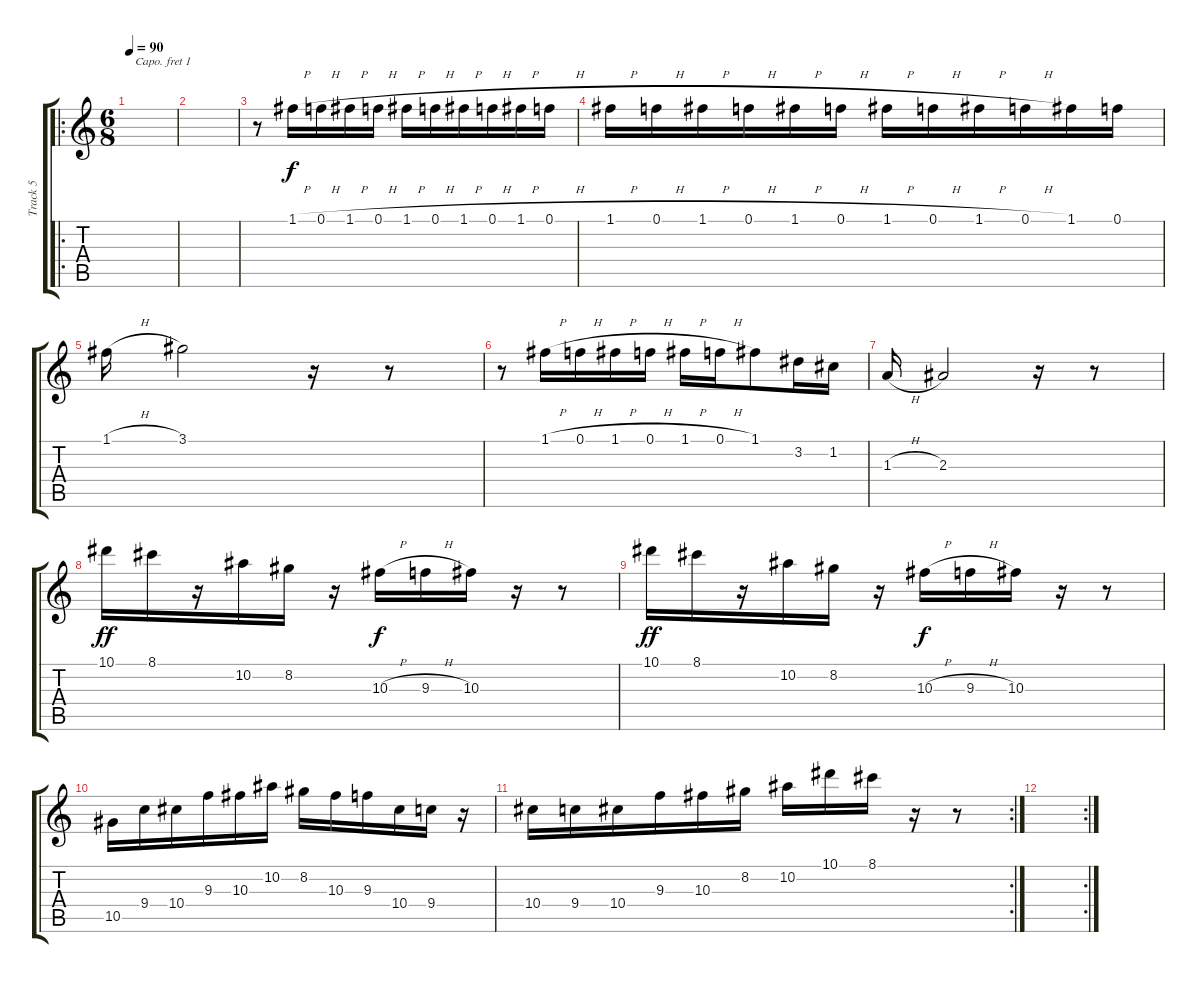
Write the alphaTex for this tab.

\track ("Track 5" "Track 5") {instrument electricguitarclean}
\staff {score tabs}
\capo 1
\tuning (E4 B3 G3 D3 A2 E2) {hide}
\ro
\ts (6 8)
\tempo 90
\clef g2
\ks c
|
|
r.8{volume 2} 1.1{h}.16{dy f volume 9} 0.1{h}.16 1.1{h}.16 0.1{h}.16 1.1{h}.16 0.1{h}.16 1.1{h}.16 0.1{h}.16 1.1{h}.16 0.1{h}.16 |
1.1{h}.16 0.1{h}.16 1.1{h}.16 0.1{h}.16 1.1{h}.16 0.1{h}.16 1.1{h}.16 0.1{h}.16 1.1{h}.16 0.1{h}.16 1.1.16 0.1.16 |
1.1{h}.16 3.1.2 r.16 r.8 |
r.8 1.1{h}.16 0.1{h}.16 1.1{h}.16 0.1{h}.16 1.1{h}.16 0.1{h}.16 1.1.8 3.2.16 1.2.16 |
1.3{h}.16 2.3.2 r.16 r.8 |
10.1.16{dy ff} 8.1.16 r.16 10.2.16 8.2.16 r.16 10.3{h}.16{dy f} 9.3{h}.16 10.3.16 r.16 r.8 |
10.1.16{dy ff} 8.1.16 r.16 10.2.16 8.2.16 r.16 10.3{h}.16{dy f} 9.3{h}.16 10.3.16 r.16 r.8 |
10.5.16 9.4.16 10.4.16 9.3.16 10.3.16 10.2.16 8.2.16 10.3.16 9.3.16 10.4.16 9.4.16 r.16 |
\rc 2
10.4.16 9.4.16 10.4.16 9.3.16 10.3.16 8.2.16 10.2.16 10.1.16 8.1.16 r.16 r.8 |
\rc 2
